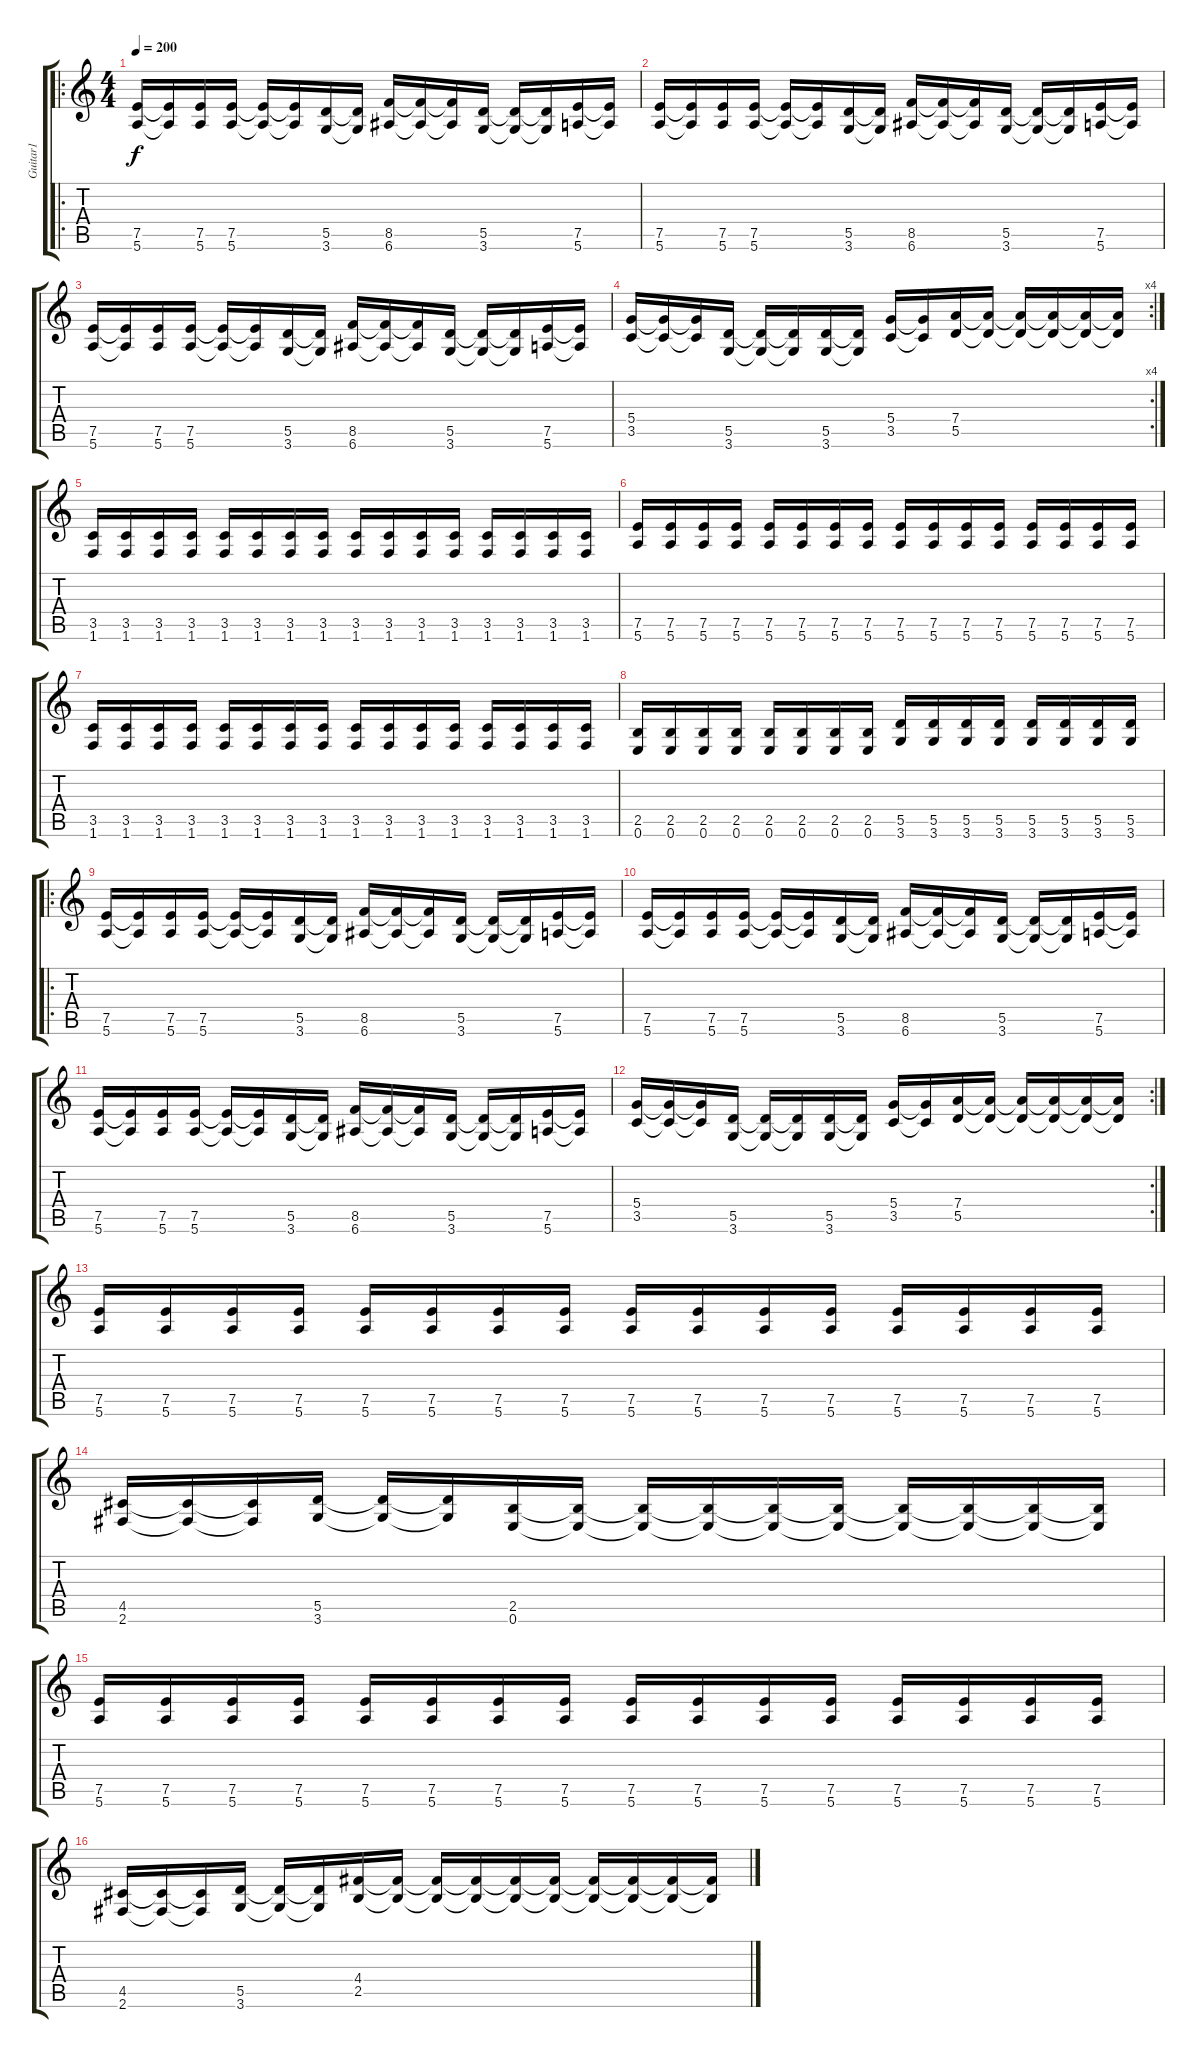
\track ("Guitar1" "Guitar1") {instrument acousticguitarnylon}
\staff {score tabs}
\tuning (E4 B3 G3 D3 A2 E2) {hide}
\ro
\ts (4 4)
\tempo 200
\clef g2
\ks c
(7.5 5.6).16{dy f instrument distortionguitar} (7.5{t} 5.6{t}).16 (7.5 5.6).16 (7.5 5.6).16 (7.5{t} 5.6{t}).16 (7.5{t} 5.6{t}).16 (5.5 3.6).16 (5.5{t} 3.6{t}).16 (8.5 6.6).16 (8.5{t} 6.6{t}).16 (8.5{t} 6.6{t}).16 (5.5 3.6).16 (5.5{t} 3.6{t}).16 (5.5{t} 3.6{t}).16 (7.5 5.6).16 (7.5{t} 5.6{t}).16 |
(7.5 5.6).16{instrument distortionguitar} (7.5{t} 5.6{t}).16 (7.5 5.6).16 (7.5 5.6).16 (7.5{t} 5.6{t}).16 (7.5{t} 5.6{t}).16 (5.5 3.6).16 (5.5{t} 3.6{t}).16 (8.5 6.6).16 (8.5{t} 6.6{t}).16 (8.5{t} 6.6{t}).16 (5.5 3.6).16 (5.5{t} 3.6{t}).16 (5.5{t} 3.6{t}).16 (7.5 5.6).16 (7.5{t} 5.6{t}).16 |
(7.5 5.6).16{instrument distortionguitar} (7.5{t} 5.6{t}).16 (7.5 5.6).16 (7.5 5.6).16 (7.5{t} 5.6{t}).16 (7.5{t} 5.6{t}).16 (5.5 3.6).16 (5.5{t} 3.6{t}).16 (8.5 6.6).16 (8.5{t} 6.6{t}).16 (8.5{t} 6.6{t}).16 (5.5 3.6).16 (5.5{t} 3.6{t}).16 (5.5{t} 3.6{t}).16 (7.5 5.6).16 (7.5{t} 5.6{t}).16 |
\rc 4
(5.4 3.5).16 (5.4{t} 3.5{t}).16 (5.4{t} 3.5{t}).16 (5.5 3.6).16 (5.5{t} 3.6{t}).16 (5.5{t} 3.6{t}).16 (5.5 3.6).16 (5.5{t} 3.6{t}).16 (5.4 3.5).16 (5.4{t} 3.5{t}).16 (7.4 5.5).16 (7.4{t} 5.5{t}).16 (7.4{t} 5.5{t}).16 (7.4{t} 5.5{t}).16 (7.4{t} 5.5{t}).16 (7.4{t} 5.5{t}).16 |
(3.5 1.6).16 (3.5 1.6).16 (3.5 1.6).16 (3.5 1.6).16 (3.5 1.6).16 (3.5 1.6).16 (3.5 1.6).16 (3.5 1.6).16 (3.5 1.6).16 (3.5 1.6).16 (3.5 1.6).16 (3.5 1.6).16 (3.5 1.6).16 (3.5 1.6).16 (3.5 1.6).16 (3.5 1.6).16 |
(7.5 5.6).16 (7.5 5.6).16 (7.5 5.6).16 (7.5 5.6).16 (7.5 5.6).16 (7.5 5.6).16 (7.5 5.6).16 (7.5 5.6).16 (7.5 5.6).16 (7.5 5.6).16 (7.5 5.6).16 (7.5 5.6).16 (7.5 5.6).16 (7.5 5.6).16 (7.5 5.6).16 (7.5 5.6).16 |
(3.5 1.6).16 (3.5 1.6).16 (3.5 1.6).16 (3.5 1.6).16 (3.5 1.6).16 (3.5 1.6).16 (3.5 1.6).16 (3.5 1.6).16 (3.5 1.6).16 (3.5 1.6).16 (3.5 1.6).16 (3.5 1.6).16 (3.5 1.6).16 (3.5 1.6).16 (3.5 1.6).16 (3.5 1.6).16 |
(2.5 0.6).16 (2.5 0.6).16 (2.5 0.6).16 (2.5 0.6).16 (2.5 0.6).16 (2.5 0.6).16 (2.5 0.6).16 (2.5 0.6).16 (5.5 3.6).16 (5.5 3.6).16 (5.5 3.6).16 (5.5 3.6).16 (5.5 3.6).16 (5.5 3.6).16 (5.5 3.6).16 (5.5 3.6).16 |
\ro
(7.5 5.6).16{instrument distortionguitar} (7.5{t} 5.6{t}).16 (7.5 5.6).16 (7.5 5.6).16 (7.5{t} 5.6{t}).16 (7.5{t} 5.6{t}).16 (5.5 3.6).16 (5.5{t} 3.6{t}).16 (8.5 6.6).16 (8.5{t} 6.6{t}).16 (8.5{t} 6.6{t}).16 (5.5 3.6).16 (5.5{t} 3.6{t}).16 (5.5{t} 3.6{t}).16 (7.5 5.6).16 (7.5{t} 5.6{t}).16 |
(7.5 5.6).16{instrument distortionguitar} (7.5{t} 5.6{t}).16 (7.5 5.6).16 (7.5 5.6).16 (7.5{t} 5.6{t}).16 (7.5{t} 5.6{t}).16 (5.5 3.6).16 (5.5{t} 3.6{t}).16 (8.5 6.6).16 (8.5{t} 6.6{t}).16 (8.5{t} 6.6{t}).16 (5.5 3.6).16 (5.5{t} 3.6{t}).16 (5.5{t} 3.6{t}).16 (7.5 5.6).16 (7.5{t} 5.6{t}).16 |
(7.5 5.6).16{instrument distortionguitar} (7.5{t} 5.6{t}).16 (7.5 5.6).16 (7.5 5.6).16 (7.5{t} 5.6{t}).16 (7.5{t} 5.6{t}).16 (5.5 3.6).16 (5.5{t} 3.6{t}).16 (8.5 6.6).16 (8.5{t} 6.6{t}).16 (8.5{t} 6.6{t}).16 (5.5 3.6).16 (5.5{t} 3.6{t}).16 (5.5{t} 3.6{t}).16 (7.5 5.6).16 (7.5{t} 5.6{t}).16 |
\rc 2
(5.4 3.5).16 (5.4{t} 3.5{t}).16 (5.4{t} 3.5{t}).16 (5.5 3.6).16 (5.5{t} 3.6{t}).16 (5.5{t} 3.6{t}).16 (5.5 3.6).16 (5.5{t} 3.6{t}).16 (5.4 3.5).16 (5.4{t} 3.5{t}).16 (7.4 5.5).16 (7.4{t} 5.5{t}).16 (7.4{t} 5.5{t}).16 (7.4{t} 5.5{t}).16 (7.4{t} 5.5{t}).16 (7.4{t} 5.5{t}).16 |
(7.5 5.6).16 (7.5 5.6).16 (7.5 5.6).16 (7.5 5.6).16 (7.5 5.6).16 (7.5 5.6).16 (7.5 5.6).16 (7.5 5.6).16 (7.5 5.6).16 (7.5 5.6).16 (7.5 5.6).16 (7.5 5.6).16 (7.5 5.6).16 (7.5 5.6).16 (7.5 5.6).16 (7.5 5.6).16 |
(4.5 2.6).16 (4.5{t} 2.6{t}).16 (4.5{t} 2.6{t}).16 (5.5 3.6).16 (5.5{t} 3.6{t}).16 (5.5{t} 3.6{t}).16 (2.5 0.6).16 (2.5{t} 0.6{t}).16 (2.5{t} 0.6{t}).16 (2.5{t} 0.6{t}).16 (2.5{t} 0.6{t}).16 (2.5{t} 0.6{t}).16 (2.5{t} 0.6{t}).16 (2.5{t} 0.6{t}).16 (2.5{t} 0.6{t}).16 (2.5{t} 0.6{t}).16 |
(7.5 5.6).16 (7.5 5.6).16 (7.5 5.6).16 (7.5 5.6).16 (7.5 5.6).16 (7.5 5.6).16 (7.5 5.6).16 (7.5 5.6).16 (7.5 5.6).16 (7.5 5.6).16 (7.5 5.6).16 (7.5 5.6).16 (7.5 5.6).16 (7.5 5.6).16 (7.5 5.6).16 (7.5 5.6).16 |
(4.5 2.6).16 (4.5{t} 2.6{t}).16 (4.5{t} 2.6{t}).16 (5.5 3.6).16 (5.5{t} 3.6{t}).16 (5.5{t} 3.6{t}).16 (4.4 2.5).16 (4.4{t} 2.5{t}).16 (4.4{t} 2.5{t}).16 (4.4{t} 2.5{t}).16 (4.4{t} 2.5{t}).16 (4.4{t} 2.5{t}).16 (4.4{t} 2.5{t}).16 (4.4{t} 2.5{t}).16 (4.4{t} 2.5{t}).16 (4.4{t} 2.5{t}).16
